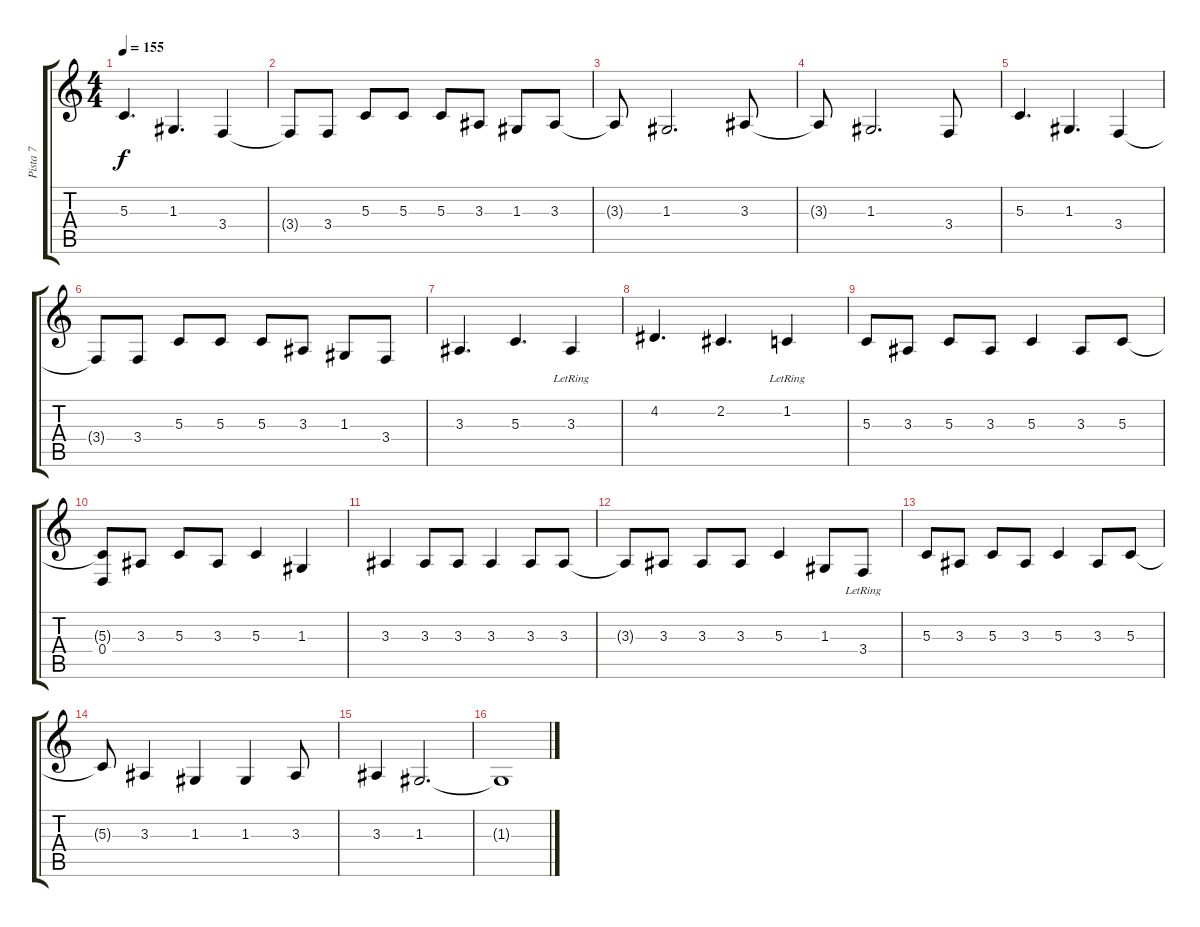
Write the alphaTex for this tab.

\track ("Pista 7" "Pista 7") {instrument electricgrandpiano}
\staff {score tabs}
\tuning (E4 B3 G3 D3 A2 E2) {hide}
\ts (4 4)
\tempo 155
\clef g2
\ks c
5.3.4{d dy f} 1.3.4{d} 3.4.4 |
3.4{t}.8 3.4.8 5.3.8 5.3.8 5.3.8 3.3.8 1.3.8 3.3.8 |
3.3{t}.8 1.3.2{d} 3.3.8 |
3.3{t}.8 1.3.2{d} 3.4.8 |
5.3.4{d} 1.3.4{d} 3.4.4 |
3.4{t}.8 3.4.8 5.3.8 5.3.8 5.3.8 3.3.8 1.3.8 3.4.8 |
3.3.4{d} 5.3.4{d} 3.3{lr}.4 |
4.2.4{d} 2.2.4{d} 1.2{lr}.4 |
5.3.8 3.3.8 5.3.8 3.3.8 5.3.4 3.3.8 5.3.8 |
(5.3{t} 0.4).8 3.3.8 5.3.8 3.3.8 5.3.4 1.3.4 |
3.3.4 3.3.8 3.3.8 3.3.4 3.3.8 3.3.8 |
3.3{t}.8 3.3.8 3.3.8 3.3.8 5.3.4 1.3.8 3.4{lr}.8 |
5.3.8 3.3.8 5.3.8 3.3.8 5.3.4 3.3.8 5.3.8 |
5.3{t}.8 3.3.4 1.3.4 1.3.4 3.3.8 |
3.3.4 1.3.2{d} |
1.3{t}.1
